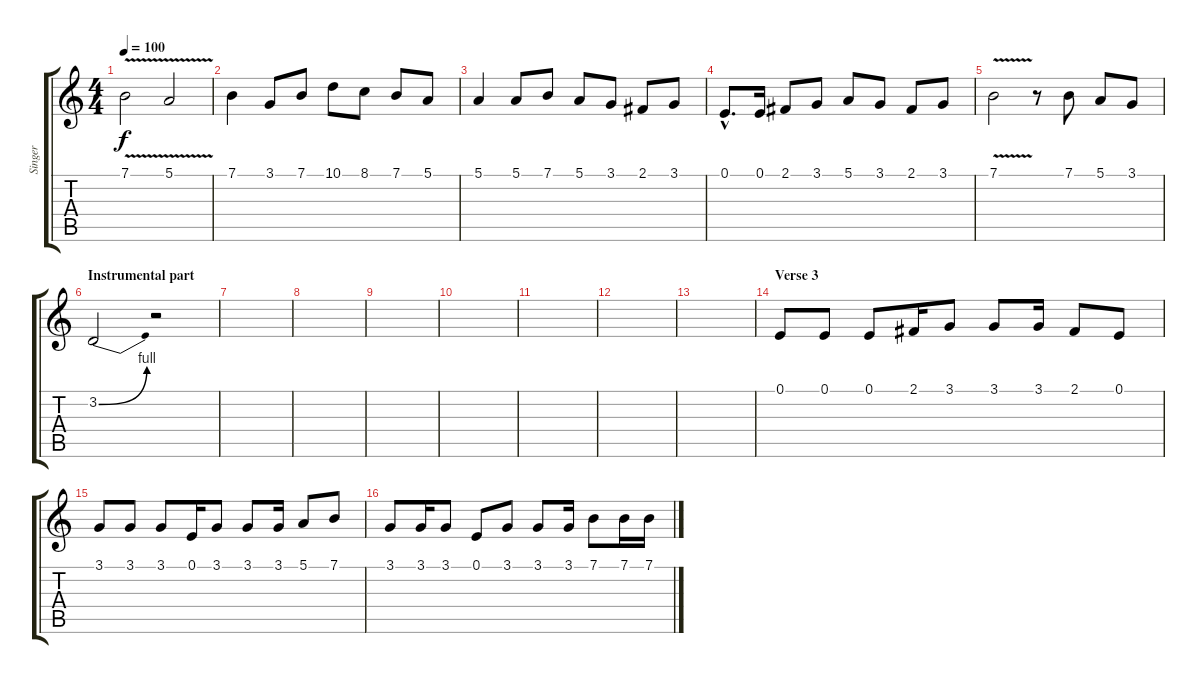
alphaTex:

\track ("Singer" "Singer") {instrument lead2sawtooth}
\staff {score tabs}
\tuning (E4 B3 G3 D3 A2 E2) {hide}
\ts (4 4)
\tempo 100
\clef g2
\ks c
7.1{v}.2{dy f} 5.1{v}.2 |
7.1.4 3.1.8 7.1.8 10.1.8 8.1.8 7.1.8 5.1.8 |
5.1.4 5.1.8 7.1.8 5.1.8 3.1.8 2.1.8 3.1.8 |
0.1{hac}.8{d} 0.1.16 2.1.8 3.1.8 5.1.8 3.1.8 2.1.8 3.1.8 |
7.1{v}.2 r.8 7.1.8 5.1.8 3.1.8 |
\section ("" "Instrumental part")
3.2{be (bend 0 0 60 4)}.2 r.2 |
|
|
|
|
|
|
|
\section ("" "Verse 3")
0.1.8 0.1.8 0.1.8 2.1.16 3.1.8 3.1.8 3.1.16 2.1.8 0.1.8 |
3.1.8 3.1.8 3.1.8 0.1.16 3.1.8 3.1.8 3.1.16 5.1.8 7.1.8 |
3.1.8 3.1.16 3.1.8 0.1.8 3.1.8 3.1.8 3.1.16 7.1.8 7.1.16 7.1.16
